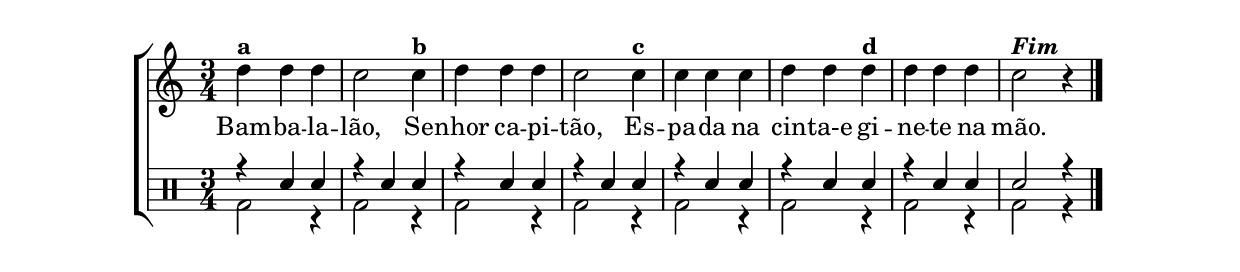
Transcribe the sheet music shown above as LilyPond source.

%-*- coding: utf-8 -*-

\version "2.16.0"

%\header {title = "variacoes sobre bambalalao"}


\new ChoirStaff <<


<<
\relative c { 
\transpose c bes' {
\clef treble
\override Staff.TimeSignature #'style = #'()
\time 3/4
\stemDown
	\clef treble
	e4^\markup {\bold {a}}
	e e d2  
	d4^\markup {\bold {"b"}} e e e d2 
	d4^\markup { \bold {"c"}} d d d e e
	e^\markup { \bold {"d"}} e e e d2^\markup {\italic \bold "Fim"} r4

\bar "||"

\break
}
}

      \context Lyrics \lyricmode {
        Bam4 -- ba -- la -- lão,2 
	Se4 -- nhor ca -- pi -- tão,2
	Es4 -- pa -- da na cin -- ta-e	
	gi -- ne -- te na mão.4

}
   
    >>


\drums {

\override Staff.TimeSignature #'style = #'()
\time 3/4 

\context DrumVoice = "1" { }
\context DrumVoice = "2" {  }

<<
{r4 sn4 sn
r4 sn4 sn
r4 sn4 sn
r4 sn4 sn
r4 sn4 sn
r4 sn4 sn
r4 sn4 sn
sn2 r4  
}
\\{ bd2 r4
bd2 r4
bd2 r4
bd2 r4
bd2 r4
bd2 r4
bd2 r4
bd2 r4

  }
>>


\bar "|."

}

>>